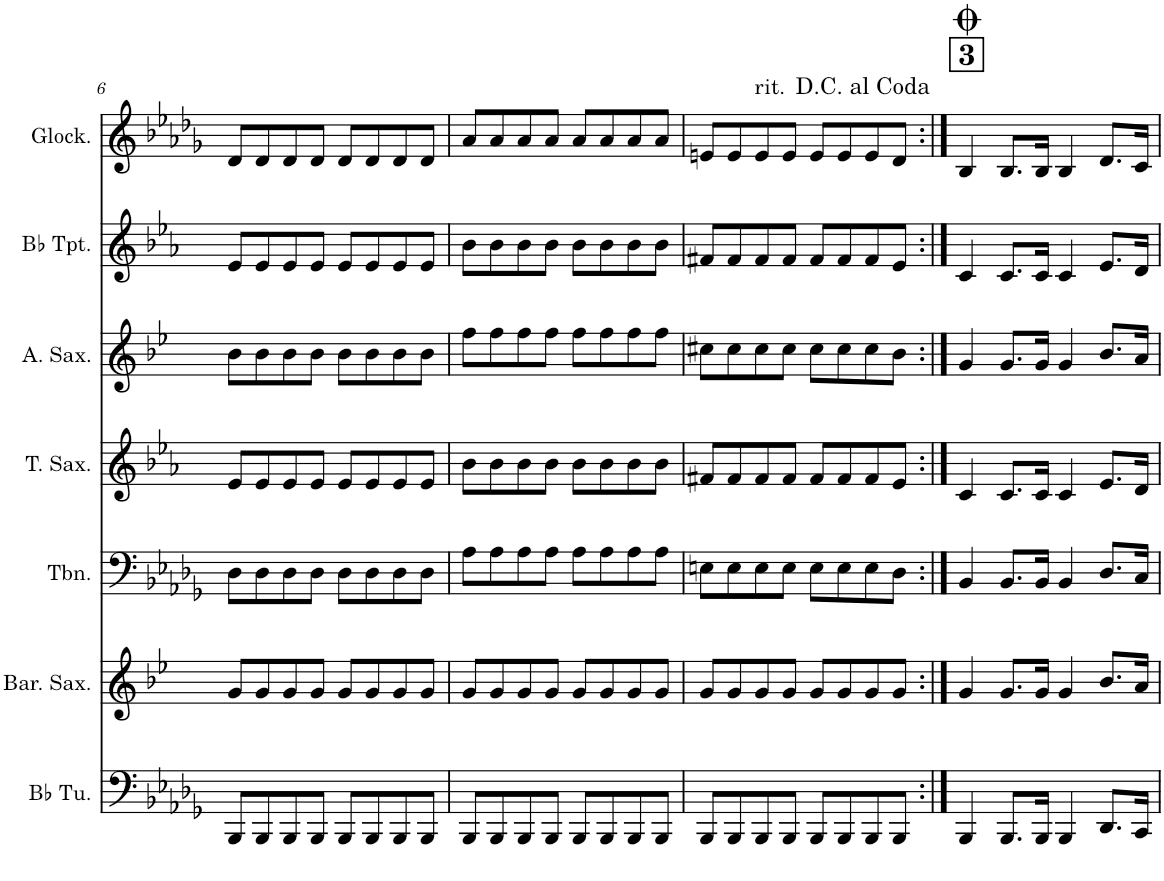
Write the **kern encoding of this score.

**kern	**kern	**kern	**kern	**kern	**kern	**kern
*part7	*part6	*part5	*part4	*part3	*part2	*part1
*staff7	*staff6	*staff5	*staff4	*staff3	*staff2	*staff1
*I"Bb Tuba	*I"Baritone Saxophone	*I"Trombone	*I"Tenor Saxophone	*I"Alto Saxophone	*I"Bb Trumpet	*I"Glockenspiel
*I'Bb Tu.	*I'Bar. Sax.	*I'Tbn.	*I'T. Sax.	*I'A. Sax.	*I'Bb Tpt.	*I'Glock.
!!LO:PB:g=z
*clefF4	*clefG2	*clefF4	*clefG2	*clefG2	*clefG2	*clefG2
*	*Trd12c21	*	*Trd8c14	*Trd5c9	*Trd1c2	*Trd-14c-24
*k[b-e-a-d-g-]	*k[b-e-]	*k[b-e-a-d-g-]	*k[b-e-a-]	*k[b-e-]	*k[b-e-a-]	*k[b-e-a-d-g-]
*M4/4	*M4/4	*M4/4	*M4/4	*M4/4	*M4/4	*M4/4
=6	=6	=6	=6	=6	=6	=6
8BBB-/L	8g/L	8D-\L	8e-/L	8b-\L	8e-/L	8d-/L
8BBB-/	8g/	8D-\	8e-/	8b-\	8e-/	8d-/
8BBB-/	8g/	8D-\	8e-/	8b-\	8e-/	8d-/
8BBB-/J	8g/J	8D-\J	8e-/J	8b-\J	8e-/J	8d-/J
8BBB-/L	8g/L	8D-\L	8e-/L	8b-\L	8e-/L	8d-/L
8BBB-/	8g/	8D-\	8e-/	8b-\	8e-/	8d-/
8BBB-/	8g/	8D-\	8e-/	8b-\	8e-/	8d-/
8BBB-/J	8g/J	8D-\J	8e-/J	8b-\J	8e-/J	8d-/J
=7	=7	=7	=7	=7	=7	=7
8BBB-/L	8g/L	8A-\L	8b-\L	8ff\L	8b-\L	8a-/L
8BBB-/	8g/	8A-\	8b-\	8ff\	8b-\	8a-/
8BBB-/	8g/	8A-\	8b-\	8ff\	8b-\	8a-/
8BBB-/J	8g/J	8A-\J	8b-\J	8ff\J	8b-\J	8a-/J
8BBB-/L	8g/L	8A-\L	8b-\L	8ff\L	8b-\L	8a-/L
8BBB-/	8g/	8A-\	8b-\	8ff\	8b-\	8a-/
8BBB-/	8g/	8A-\	8b-\	8ff\	8b-\	8a-/
8BBB-/J	8g/J	8A-\J	8b-\J	8ff\J	8b-\J	8a-/J
=8	=8	=8	=8	=8	=8	=8
8BBB-/L	8g/L	8En\L	8f#X/L	8cc#X\L	8f#X/L	8en/L
8BBB-/	8g/	8E\	8f#/	8cc#\	8f#/	8e/
!	!	!	!	!	!	!LO:TX:a:t=rit.
8BBB-/	8g/	8E\	8f#/	8cc#\	8f#/	8e/
8BBB-/J	8g/J	8E\J	8f#/J	8cc#\J	8f#/J	8e/J
8BBB-/L	8g/L	8E\L	8f#/L	8cc#\L	8f#/L	8e/L
8BBB-/	8g/	8E\	8f#/	8cc#\	8f#/	8e/
8BBB-/	8g/	8E\	8f#/	8cc#\	8f#/	8e/
8BBB-/J	8g/J	8D-\J	8e-/J	8b-\J	8e-/J	8d-/J
!!LO:REH:place=s1:a:B:cj:fs=14:t=3
=9:|!	=9:|!	=9:|!	=9:|!	=9:|!	=9:|!	=9:|!
4BBB-/	4g/	4BB-/	4c/	4g/	4c/	4B-/
8.BBB-/L	8.g/L	8.BB-/L	8.c/L	8.g/L	8.c/L	8.B-/L
16BBB-/Jk	16g/Jk	16BB-/Jk	16c/Jk	16g/Jk	16c/Jk	16B-/Jk
4BBB-/	4g/	4BB-/	4c/	4g/	4c/	4B-/
8.DD-/L	8.b-/L	8.D-/L	8.e-/L	8.b-/L	8.e-/L	8.d-/L
16CC/Jk	16a/Jk	16C/Jk	16d/Jk	16a/Jk	16d/Jk	16c/Jk
=	=	=	=	=	=	=
*-	*-	*-	*-	*-	*-	*-
